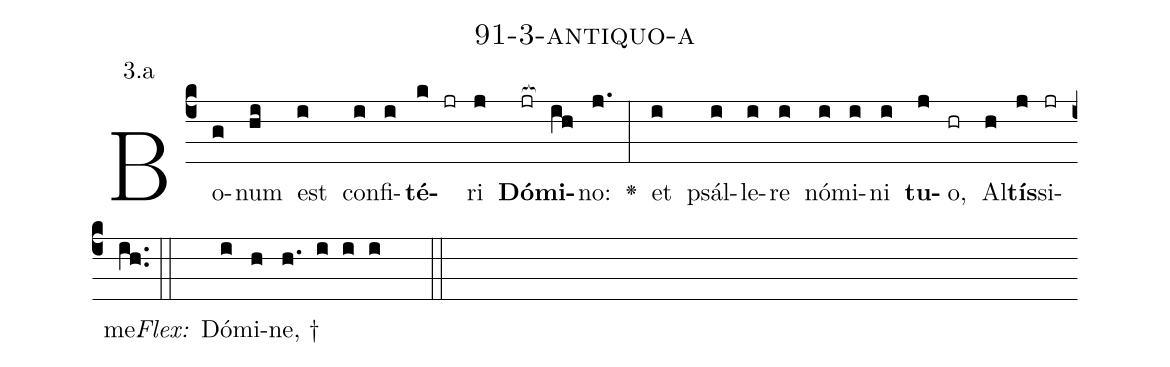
name: 91-3-antiquo-a;
annotation: 3.a;
%%
(c4)Bo(g)num(hi) est(i) con(i)fi(i)<b>té</b>(k jr)ri(j) <b>Dó</b>(jr[ocb:1{])<b>mi</b>(ih[ocb:0}])no:(j.) <v>\greheightstar</v>(:) et(i) psál(i)le(i)re(i) nó(i)mi(i)ni(i) <b>tu</b>(j)o,(hr) Al(h)<b>tís</b>(j)si(jr)me.(ih..) (::)
<i>Flex:</i>()  Dó(i)mi(h)ne, †(h. i i i  ::)

%E(i) u(i) o(j) u(h) a(j) e.(ih..) (::)
